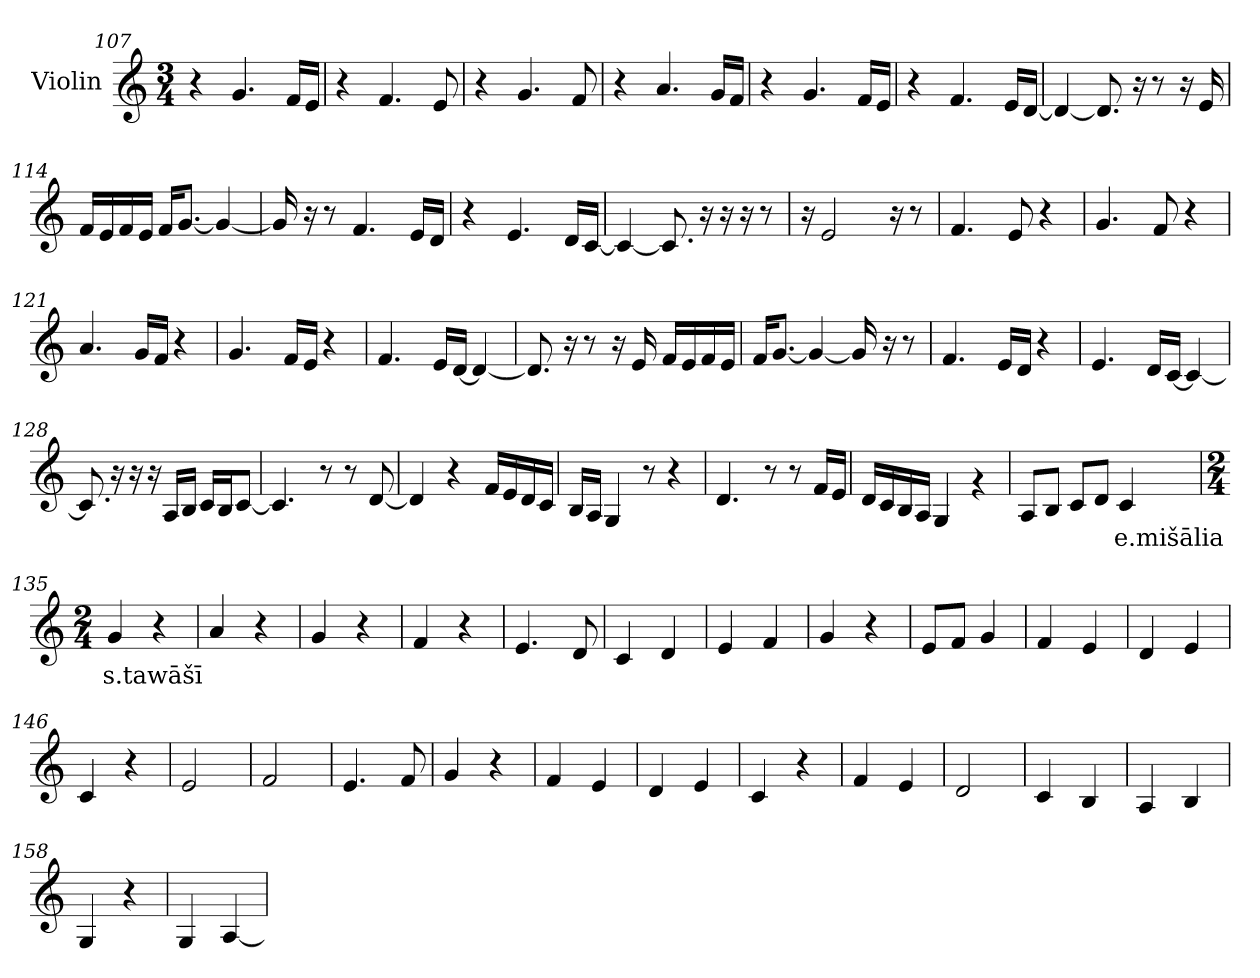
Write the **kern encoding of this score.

**kern	**text
*part1	*part1
*staff1	*staff1
*I"Violin	*
*clefG2	*
*k[]	*
*M3/4	*
=107	=107
4r	.
4.g/	.
16f/LL	.
16e/JJ	.
!!LO:LB:g=z
=108	=108
4r	.
4.f/	.
8e/	.
=109	=109
4r	.
4.g/	.
8f/	.
=110	=110
4r	.
4.a/	.
16g/LL	.
16f/JJ	.
=111	=111
4r	.
4.g/	.
16f/LL	.
16e/JJ	.
=112	=112
4r	.
4.f/	.
16e/LL	.
[16d/JJ	.
=113	=113
4d/_	.
8.d/]	.
16r	.
8r	.
16r	.
16e/	.
!!LO:LB:g=z
=114	=114
16f/LL	.
16e/	.
16f/	.
16e/JJ	.
16f/KL	.
[8.g/J	.
4g/_	.
=115	=115
16g/]	.
16r	.
8r	.
4.f/	.
16e/LL	.
16d/JJ	.
=116	=116
4r	.
4.e/	.
16d/LL	.
[16c/JJ	.
=117	=117
4c/_	.
8.c/]	.
16r	.
16r	.
16r	.
8r	.
=118	=118
16r	.
2e/	.
16r	.
8r	.
=119	=119
4.f/	.
8e/	.
4r	.
!!LO:LB:g=z
=120	=120
4.g/	.
8f/	.
4r	.
=121	=121
4.a/	.
16g/LL	.
16f/JJ	.
4r	.
=122	=122
4.g/	.
16f/LL	.
16e/JJ	.
4r	.
=123	=123
4.f/	.
16e/LL	.
[16d/JJ	.
4d/_	.
=124	=124
8.d/]	.
16r	.
8r	.
16r	.
16e/	.
16f/LL	.
16e/	.
16f/	.
16e/JJ	.
=125	=125
16f/KL	.
[8.g/J	.
4g/_	.
16g/]	.
16r	.
8r	.
!!LO:LB:g=z
=126	=126
4.f/	.
16e/LL	.
16d/JJ	.
4r	.
=127	=127
4.e/	.
16d/LL	.
[16c/JJ	.
4c/_	.
=128	=128
8.c/]	.
16r	.
16r	.
16r	.
16A/LL	.
16B/JJ	.
16c/LL	.
16B/J	.
[8c/J	.
=129	=129
4.c/]	.
8r	.
8r	.
[8d/	.
=130	=130
4d/]	.
4r	.
16f/LL	.
16e/	.
16d/	.
16c/JJ	.
!!LO:PB:g=z
=131	=131
16B/LL	.
16A/JJ	.
4G/	.
8r	.
4r	.
=132	=132
4.d/	.
8r	.
8r	.
16f/LL	.
16e/JJ	.
=133	=133
16d/LL	.
16c/	.
16B/	.
16A/JJ	.
4G/	.
4rg	.
=134	=134
8A/L	.
8B/J	.
8c/L	.
8d/J	.
!	!LO:LY:b
4c/	e.mišālia
=135	=135
*M2/4	*
*MM100	*
!	!LO:LY:b
4g/	s.tawāšī
4r	.
=136	=136
4a/	.
4r	.
=137	=137
4g/	.
4r	.
!!LO:LB:g=z
=138	=138
4f/	.
4r	.
=139	=139
4.e/	.
8d/	.
=140	=140
4c/	.
4d/	.
=141	=141
4e/	.
4f/	.
=142	=142
4g/	.
4r	.
=143	=143
8e/L	.
8f/J	.
4g/	.
=144	=144
4f/	.
4e/	.
=145	=145
4d/	.
4e/	.
=146	=146
4c/	.
4r	.
=147	=147
2e/	.
=148	=148
2f/	.
!!LO:LB:g=z
=149	=149
4.e/	.
8f/	.
=150	=150
4g/	.
4r	.
=151	=151
4f/	.
4e/	.
=152	=152
4d/	.
4e/	.
=153	=153
4c/	.
4r	.
=154	=154
4f/	.
4e/	.
=155	=155
2d/	.
=156	=156
4c/	.
4B/	.
=157	=157
4A/	.
4B/	.
=158	=158
4G/	.
4r	.
=159	=159
4G/	.
[4A/	.
=	=
*-	*-
